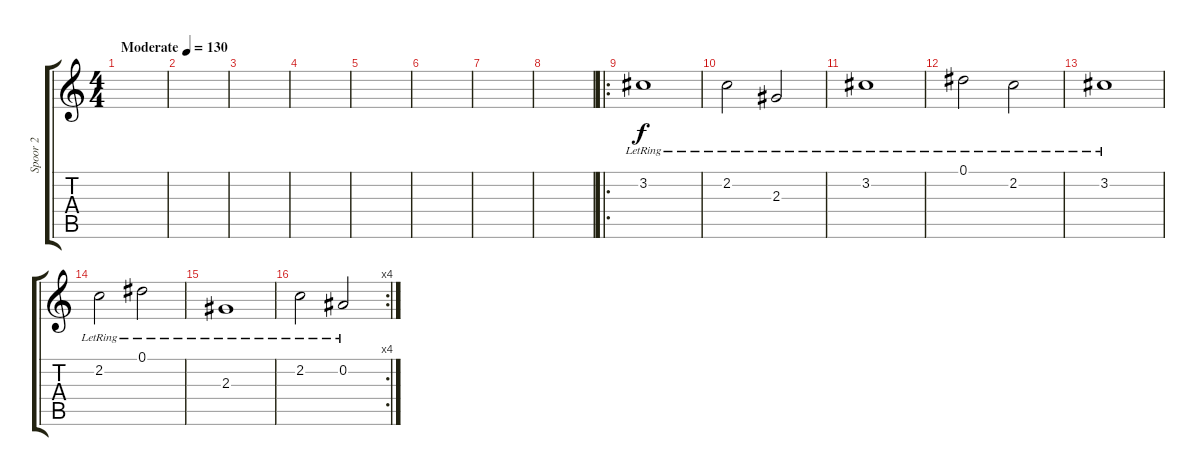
\track ("Spoor 2" "Spoor 2") {instrument electricguitarjazz}
\staff {score tabs}
\tuning (Eb4 Bb3 Gb3 Db3 Ab2 Eb2) {hide}
\ts (4 4)
\tempo (130 "Moderate")
\clef g2
\ks c
|
|
|
|
|
|
|
|
\ro
3.2{lr}.1 |
2.2{lr}.2 2.3{lr}.2 |
3.2{lr}.1 |
0.1{lr}.2 2.2{lr}.2 |
3.2{lr}.1 |
2.2{lr}.2 0.1{lr}.2 |
2.3{lr}.1 |
\rc 4
2.2{lr}.2 0.2{lr}.2
